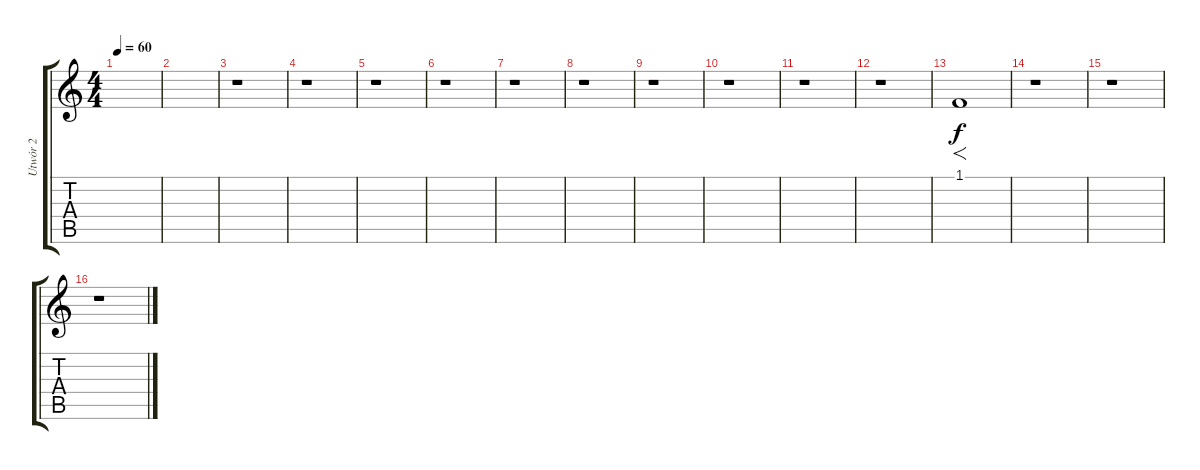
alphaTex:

\track ("Utwór 2" "Utwór 2") {instrument pad2warm}
\staff {score tabs}
\tuning (E4 B3 G3 D3 A2 E2) {hide}
\ts (4 4)
\tempo 60
\clef g2
\ks c
|
|
r.1 |
r.1 |
r.1 |
r.1 |
r.1 |
r.1 |
r.1 |
r.1 |
r.1 |
r.1 |
1.1.1{f} |
r.1 |
r.1 |
r.1
